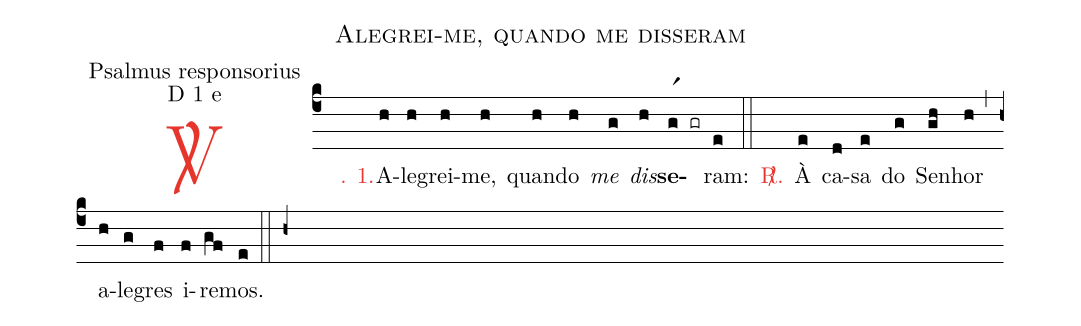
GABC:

name: Alegrei-me, quando me disseram;
office-part: Psalmus responsorius;
mode: D 1 e;
%%
(c4)

<c><sp>V/</sp>. 1.</c>() A(h)le(h)grei-(h)me,(h) quan(h)do(h) <i>me</i>(g) <i>dis</i>(h)<b>se</b>(gr1 gr)ram:(e)

(::)

<c><sp>R/</sp>.</c>() À(e) ca(d)sa(e) do(g) Se(gh)nhor(h) (,) a(h)le(g)gres(f) i(f)re(gf)mos.(e)

(::)

(h+)
